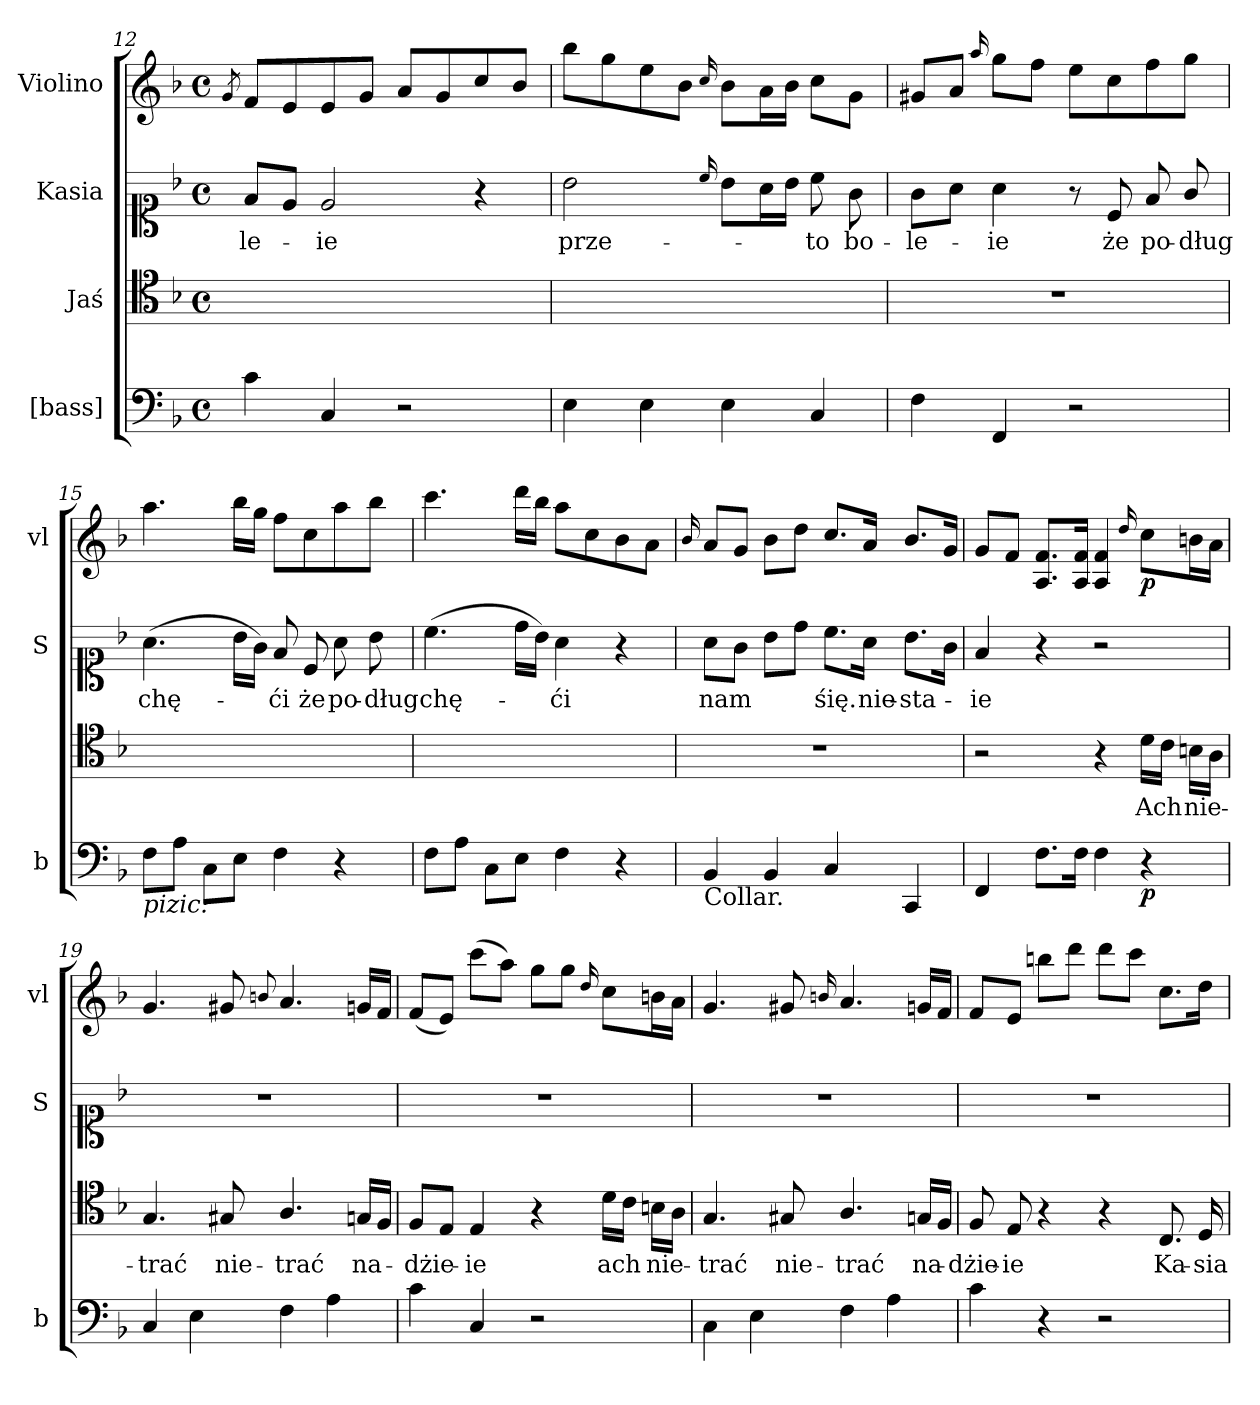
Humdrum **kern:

**kern	**dynam	**kern	**text	**kern	**text	**kern	**dynam
*part4	*part4	*part3	*part3	*part2	*part2	*part1	*part1
*staff4	*staff4	*staff3	*staff3	*staff2	*staff2	*staff1	*staff1
*I"[bass]	*	*I"Jaś	*	*I"Kasia	*	*I"Violino	*
*I'b	*	*	*	*I'S	*	*I'vl	*
*clefF4	*	*clefC4	*	*clefC1	*	*clefG2	*
*k[b-]	*	*k[b-]	*	*k[b-]	*	*k[b-]	*
*F:	*	*F:	*	*F:	*	*F:	*
*M4/4	*	*M4/4	*	*M4/4	*	*M4/4	*
*met(c)	*	*met(c)	*	*met(c)	*	*met(c)	*
=12	=12	=12	=12	=12	=12	=12	=12
.	.	.	.	.	.	8qg/	.
4c\	.	1ryy	.	8f/L	-le-	8f/L	.
.	.	.	.	8e/J	.	8e/	.
4C/	.	.	.	2e/	-ie	8e/	.
.	.	.	.	.	.	8g/J	.
2r	.	.	.	.	.	8a/L	.
.	.	.	.	.	.	8g/	.
.	.	.	.	4r	.	8cc/	.
.	.	.	.	.	.	8b-/J	.
=13	=13	=13	=13	=13	=13	=13	=13
4E\	.	1ryy	.	2b-\	prze-	8bb-\L	.
.	.	.	.	.	.	8gg\	.
4E\	.	.	.	.	.	8ee\	.
.	.	.	.	.	.	8b-\J	.
.	.	.	.	16qqcc/	.	16qqcc/	.
4E\	.	.	.	8b-\L	.	8b-\L	.
.	.	.	.	16a\L	.	16a\L	.
.	.	.	.	16b-\JJ	.	16b-\JJ	.
4C/	.	.	.	8cc\	-to	8cc\L	.
.	.	.	.	8g\	bo-	8g\J	.
=14	=14	=14	=14	=14	=14	=14	=14
4F\	.	1r	.	8g\L	-le-	8g#X/L	.
.	.	.	.	8a\J	.	8a/J	.
.	.	.	.	.	.	16qqaa/	.
4FF/	.	.	.	4a\	-ie	8gg\L	.
.	.	.	.	.	.	8ff\J	.
2r	.	.	.	8r	.	8ee\L	.
.	.	.	.	8c/	że	8cc\	.
.	.	.	.	8f/	po-	8ff\	.
.	.	.	.	8g/	-dług	8gg\J	.
=15	=15	=15	=15	=15	=15	=15	=15
!LO:TX:b:i:t=pizic&colon;	!	!	!	!	!	!	!
8F\L	.	1ryy	.	(4.a\	chę-	4.aa\	.
8A\J	.	.	.	.	.	.	.
8C\L	.	.	.	.	.	.	.
8E\J	.	.	.	16b-\LL	.	16bb-\LL	.
.	.	.	.	16g\JJ)	.	16gg\JJ	.
4F\	.	.	.	8f/	-ći	8ff\L	.
.	.	.	.	8c/	że	8cc\	.
4r	.	.	.	8a\	po-	8aa\	.
.	.	.	.	8b-\	-dług	8bb-\J	.
=16	=16	=16	=16	=16	=16	=16	=16
8F\L	.	1ryy	.	(4.cc\	chę-	4.ccc\	.
8A\J	.	.	.	.	.	.	.
8C\L	.	.	.	.	.	.	.
8E\J	.	.	.	16dd\LL	.	16ddd\LL	.
.	.	.	.	16b-\JJ)	.	16bb-\JJ	.
4F\	.	.	.	4a\	-ći	8aa\L	.
.	.	.	.	.	.	8cc\	.
4r	.	.	.	4r	.	8b-\	.
.	.	.	.	.	.	8a\J	.
=17	=17	=17	=17	=17	=17	=17	=17
.	.	.	.	.	.	16qqb-/	.
!LO:TX:b:t=Collar.	!	!	!	!	!	!	!
4BB-/	.	1r	.	8a\L	nam	8a/L	.
.	.	.	.	8g\J	.	8g/J	.
4BB-/	.	.	.	8b-\L	.	8b-\L	.
.	.	.	.	8dd\J	.	8dd\J	.
4C/	.	.	.	8.cc\L	śię.	8.cc/L	.
.	.	.	.	16a\Jk	nie-	16a/Jk	.
4CC/	.	.	.	8.b-\L	-sta-	8.b-/L	.
.	.	.	.	16g\Jk	.	16g/Jk	.
=18	=18	=18	=18	=18	=18	=18	=18
4FF/	.	2r	.	4f/	-ie	8g/L	.
!	!	!	!	!	!	!	!LO:DY:b
.	.	.	.	.	.	8f/J	f&colon;
!	!LO:DY:b	!	!	!	!	!	!
8.F\L	f&colon;	.	.	4r	.	8.A/ 8.f/L	.
16F\Jk	.	.	.	.	.	16A/ 16f/Jk	.
4F\	.	4r	.	2r	.	4A/ 4f/	.
.	.	.	.	.	.	16qqdd/	.
!	!LO:DY:b	!	!	!	!	!	!LO:DY:b
4r	p.	16d\LL	Ach	.	.	8cc\L	p.
.	.	16c\JJ	.	.	.	.	.
.	.	16Bn\LL	nie-	.	.	16bn\L	.
.	.	16A\JJ	.	.	.	16a\JJ	.
=19	=19	=19	=19	=19	=19	=19	=19
4C/	.	4.G/	-trać	1r	.	4.g/	.
4E\	.	.	.	.	.	.	.
.	.	8G#X/	nie-	.	.	8g#X/	.
.	.	.	.	.	.	8qqbn/	.
4F\	.	4.A/	-trać	.	.	4.a/	.
4A\	.	.	.	.	.	.	.
.	.	16Gn/LL	na-	.	.	16gn/LL	.
.	.	16F/JJ	.	.	.	16f/JJ	.
=20	=20	=20	=20	=20	=20	=20	=20
4c\	.	8F/L	-dżie-	1r	.	(8f/L	.
.	.	8E/J	.	.	.	8e/J)	.
4C/	.	4E/	-ie	.	.	(8ccc\L	.
.	.	.	.	.	.	8aa\J)	.
2r	.	4r	.	.	.	8gg\L	.
.	.	.	.	.	.	8gg\J	.
.	.	.	.	.	.	16qqdd/	.
.	.	16d\LL	ach	.	.	8cc\L	.
.	.	16c\JJ	.	.	.	.	.
.	.	16Bn\LL	nie-	.	.	16bn\L	.
.	.	16A\JJ	.	.	.	16a\JJ	.
=21	=21	=21	=21	=21	=21	=21	=21
4C\	.	4.G/	-trać	1r	.	4.g/	.
4E\	.	.	.	.	.	.	.
.	.	8G#X/	nie-	.	.	8g#X/	.
.	.	.	.	.	.	16qqbn/	.
4F\	.	4.A/	-trać	.	.	4.a/	.
4A\	.	.	.	.	.	.	.
.	.	16Gn/LL	na-	.	.	16gn/LL	.
.	.	16F/JJ	.	.	.	16f/JJ	.
=22	=22	=22	=22	=22	=22	=22	=22
4c\	.	8F/	-dżie-	1r	.	8f/L	.
.	.	8E/	-ie	.	.	8e/J	.
4r	.	4r	.	.	.	8bbn\L	.
.	.	.	.	.	.	8ddd\J	.
2r	.	4r	.	.	.	8ddd\L	.
.	.	.	.	.	.	8ccc\J	.
.	.	8.C/	Ka-	.	.	8.cc\L	.
.	.	16D/	-sia	.	.	16dd\Jk	.
=	=	=	=	=	=	=	=
*-	*-	*-	*-	*-	*-	*-	*-
